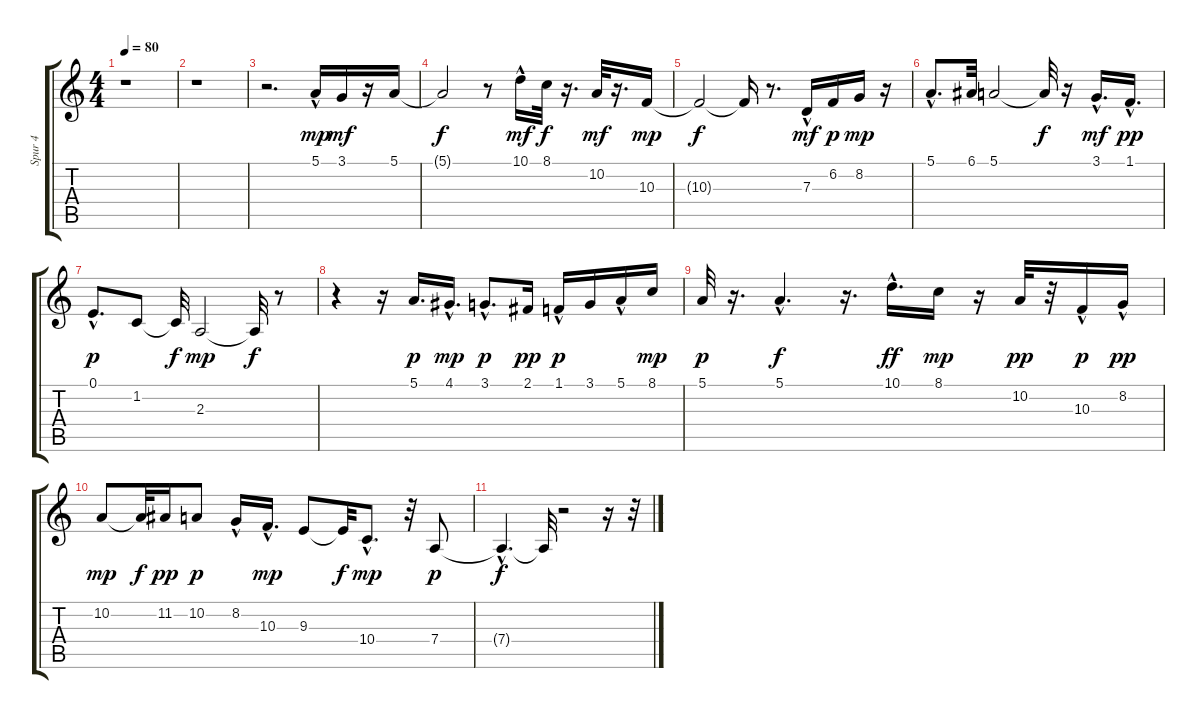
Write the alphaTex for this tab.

\track ("Spur 4" "Spur 4") {instrument trumpet}
\staff {score tabs}
\tuning (E4 B3 G3 D3 A2 E2) {hide}
\ts (4 4)
\tempo 80
\clef g2
\ks c
r.1{dy f} |
r.1 |
r.2{d} 5.1{hac}.16{dy mp volume 12 balance 8 instrument trumpet} 3.1.16{dy mf} r.16 5.1.16 |
5.1{t}.2{dy f} r.8 10.1{hac}.16{dy mf} 8.1.32{dy f} r.16{d} 10.2.32{dy mf} r.16{d} 10.3.16{dy mp} |
10.3{t}.2{dy f} 10.3{t}.16 r.8{d} 7.3{hac}.16{dy mf} 6.2.16{dy p} 8.2.16{dy mp} r.16 |
5.1{hac}.8{d} 6.1.32 5.1.2 5.1{t}.32{dy f} r.16 3.1{hac}.16{d dy mf} 1.1{hac}.16{d dy pp} |
0.1{hac}.8{d dy p} 1.2.8 1.2{t}.32{dy f} 2.3.2{dy mp} 2.3{t}.32{dy f} r.8 |
r.4 r.16 5.1.16{d dy p} 4.1{hac}.16{d dy mp} 3.1{hac}.8{d dy p} 2.1.16{dy pp} 1.1{hac}.16{dy p} 3.1.16 5.1{hac}.16 8.1.16{dy mp} |
5.1.32{dy p} r.16{d} 5.1{hac}.4{d dy f} r.16{d} 10.1{hac}.16{d dy ff} 8.1.16{dy mp} r.16 10.2.32{dy pp} r.32 10.3{hac}.16{dy p} 8.2{hac}.16{dy pp} |
10.2.8{dy mp} 10.2{t}.32{dy f} 11.2.16{dy pp} 10.2.8{dy p} 8.2{hac}.16 10.3{hac}.16{d dy mp} 9.3.8 9.3{t}.32{dy f} 10.4{hac}.8{d dy mp} r.32 7.4.8{dy p} |
7.4{hac t}.4{d dy f} 7.4{t}.32 r.2 r.16 r.32
